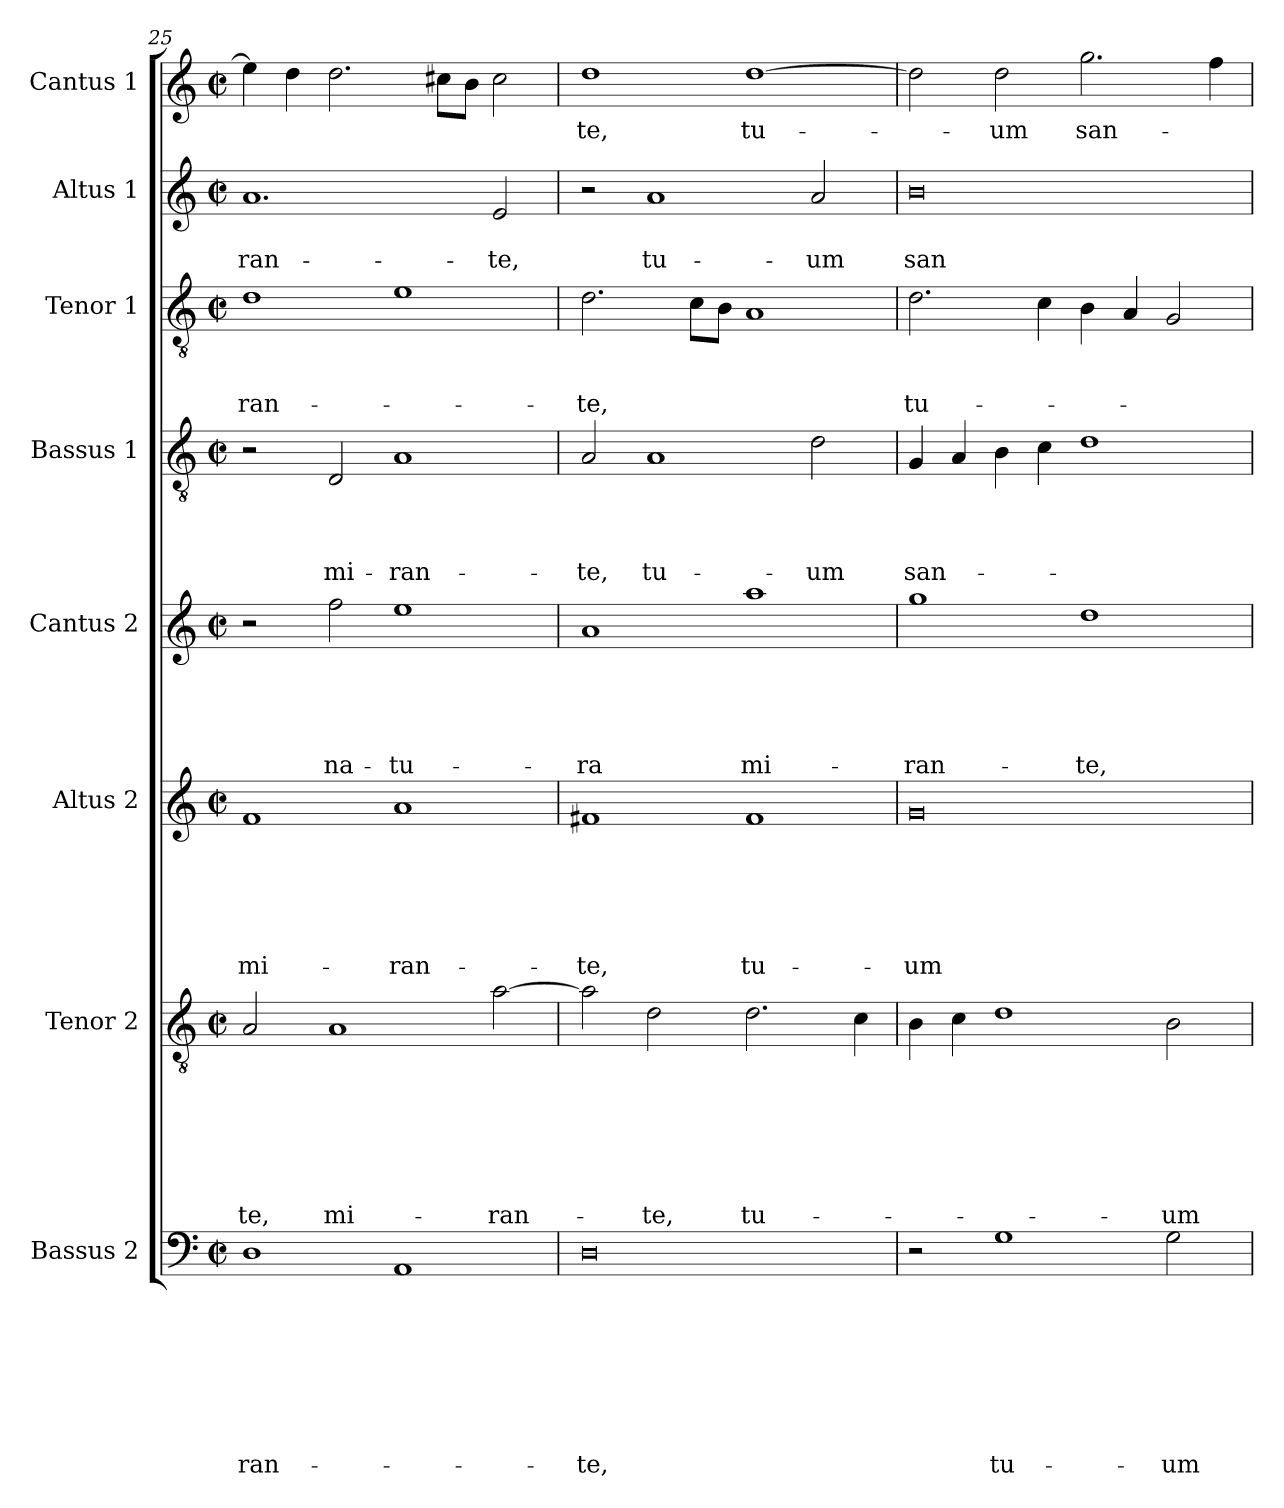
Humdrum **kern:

**kern	**text	**text	**text	**text	**text	**text	**text	**text	**kern	**text	**text	**text	**text	**text	**text	**text	**kern	**text	**text	**text	**text	**text	**text	**kern	**text	**text	**text	**text	**text	**kern	**text	**text	**text	**text	**kern	**text	**text	**text	**kern	**text	**text	**kern	**text
*part8	*part8	*part8	*part8	*part8	*part8	*part8	*part8	*part8	*part7	*part7	*part7	*part7	*part7	*part7	*part7	*part7	*part6	*part6	*part6	*part6	*part6	*part6	*part6	*part5	*part5	*part5	*part5	*part5	*part5	*part4	*part4	*part4	*part4	*part4	*part3	*part3	*part3	*part3	*part2	*part2	*part2	*part1	*part1
*staff8	*staff8	*staff8	*staff8	*staff8	*staff8	*staff8	*staff8	*staff8	*staff7	*staff7	*staff7	*staff7	*staff7	*staff7	*staff7	*staff7	*staff6	*staff6	*staff6	*staff6	*staff6	*staff6	*staff6	*staff5	*staff5	*staff5	*staff5	*staff5	*staff5	*staff4	*staff4	*staff4	*staff4	*staff4	*staff3	*staff3	*staff3	*staff3	*staff2	*staff2	*staff2	*staff1	*staff1
*I"Bassus 2	*	*	*	*	*	*	*	*	*I"Tenor 2	*	*	*	*	*	*	*	*I"Altus 2	*	*	*	*	*	*	*I"Cantus 2	*	*	*	*	*	*I"Bassus 1	*	*	*	*	*I"Tenor 1	*	*	*	*I"Altus 1	*	*	*I"Cantus 1	*
*clefF4	*	*	*	*	*	*	*	*	*clefGv2	*	*	*	*	*	*	*	*clefG2	*	*	*	*	*	*	*clefG2	*	*	*	*	*	*clefGv2	*	*	*	*	*clefGv2	*	*	*	*clefG2	*	*	*clefG2	*
*k[]	*	*	*	*	*	*	*	*	*k[]	*	*	*	*	*	*	*	*k[]	*	*	*	*	*	*	*k[]	*	*	*	*	*	*k[]	*	*	*	*	*k[]	*	*	*	*k[]	*	*	*k[]	*
*C:	*	*	*	*	*	*	*	*	*C:	*	*	*	*	*	*	*	*C:	*	*	*	*	*	*	*C:	*	*	*	*	*	*C:	*	*	*	*	*C:	*	*	*	*C:	*	*	*C:	*
*M2/2	*	*	*	*	*	*	*	*	*M2/2	*	*	*	*	*	*	*	*M2/2	*	*	*	*	*	*	*M2/2	*	*	*	*	*	*M2/2	*	*	*	*	*M2/2	*	*	*	*M2/2	*	*	*M2/2	*
*met(c|)	*	*	*	*	*	*	*	*	*met(c|)	*	*	*	*	*	*	*	*met(c|)	*	*	*	*	*	*	*met(c|)	*	*	*	*	*	*met(c|)	*	*	*	*	*met(c|)	*	*	*	*met(c|)	*	*	*met(c|)	*
=25	=25	=25	=25	=25	=25	=25	=25	=25	=25	=25	=25	=25	=25	=25	=25	=25	=25	=25	=25	=25	=25	=25	=25	=25	=25	=25	=25	=25	=25	=25	=25	=25	=25	=25	=25	=25	=25	=25	=25	=25	=25	=25	=25
!	!	!	!	!	!	!	!	!LO:LY:b	!	!	!	!	!	!	!	!LO:LY:b	!	!	!	!	!	!	!LO:LY:b	!	!	!	!	!	!	!	!	!	!	!	!	!	!	!LO:LY:b	!	!	!LO:LY:b	!	!
1D	.	.	.	.	.	.	.	-ran-	2A/	.	.	.	.	.	.	-te,	1f	.	.	.	.	.	mi-	2r	.	.	.	.	.	2r	.	.	.	.	1d	.	.	-ran-	1.a	.	-ran-	4ee\]	.
.	.	.	.	.	.	.	.	.	.	.	.	.	.	.	.	.	.	.	.	.	.	.	.	.	.	.	.	.	.	.	.	.	.	.	.	.	.	.	.	.	.	4dd\	.
!	!	!	!	!	!	!	!	!	!	!	!	!	!	!	!	!LO:LY:b	!	!	!	!	!	!	!	!	!	!	!	!	!LO:LY:b	!	!	!	!	!LO:LY:b	!	!	!	!	!	!	!	!	!
.	.	.	.	.	.	.	.	.	1A	.	.	.	.	.	.	mi-	.	.	.	.	.	.	.	2ff\	.	.	.	.	na-	2D/	.	.	.	mi-	.	.	.	.	.	.	.	2.dd\	.
!	!	!	!	!	!	!	!	!	!	!	!	!	!	!	!	!	!	!	!	!	!	!	!LO:LY:b	!	!	!	!	!	!LO:LY:b	!	!	!	!	!LO:LY:b	!	!	!	!	!	!	!	!	!
1AA	.	.	.	.	.	.	.	.	.	.	.	.	.	.	.	.	1a	.	.	.	.	.	-ran-	1ee	.	.	.	.	-tu-	1A	.	.	.	-ran-	1e	.	.	.	.	.	.	.	.
.	.	.	.	.	.	.	.	.	.	.	.	.	.	.	.	.	.	.	.	.	.	.	.	.	.	.	.	.	.	.	.	.	.	.	.	.	.	.	.	.	.	8cc#\L	.
.	.	.	.	.	.	.	.	.	.	.	.	.	.	.	.	.	.	.	.	.	.	.	.	.	.	.	.	.	.	.	.	.	.	.	.	.	.	.	.	.	.	8b\J	.
!	!	!	!	!	!	!	!	!	!	!	!	!	!	!	!	!LO:LY:b	!	!	!	!	!	!	!	!	!	!	!	!	!	!	!	!	!	!	!	!	!	!	!	!	!LO:LY:b	!	!
.	.	.	.	.	.	.	.	.	[2a\	.	.	.	.	.	.	-ran-	.	.	.	.	.	.	.	.	.	.	.	.	.	.	.	.	.	.	.	.	.	.	2e/	.	-te,	2cc#\	.
!!LO:PB:g=z
=26	=26	=26	=26	=26	=26	=26	=26	=26	=26	=26	=26	=26	=26	=26	=26	=26	=26	=26	=26	=26	=26	=26	=26	=26	=26	=26	=26	=26	=26	=26	=26	=26	=26	=26	=26	=26	=26	=26	=26	=26	=26	=26	=26
!	!	!	!	!	!	!	!	!LO:LY:b	!	!	!	!	!	!	!	!	!	!	!	!	!	!	!LO:LY:b	!	!	!	!	!	!LO:LY:b	!	!	!	!	!LO:LY:b	!	!	!	!LO:LY:b	!	!	!	!	!LO:LY:b
0D	.	.	.	.	.	.	.	-te,	2a\]	.	.	.	.	.	.	.	1f#X	.	.	.	.	.	-te,	1a	.	.	.	.	-ra	2A/	.	.	.	-te,	2.d\	.	.	-te,	2r	.	.	1dd	-te,
!	!	!	!	!	!	!	!	!	!	!	!	!	!	!	!	!LO:LY:b	!	!	!	!	!	!	!	!	!	!	!	!	!	!	!	!	!	!LO:LY:b	!	!	!	!	!	!	!LO:LY:b	!	!
.	.	.	.	.	.	.	.	.	2d\	.	.	.	.	.	.	-te,	.	.	.	.	.	.	.	.	.	.	.	.	.	1A	.	.	.	tu-	.	.	.	.	1a	.	tu-	.	.
.	.	.	.	.	.	.	.	.	.	.	.	.	.	.	.	.	.	.	.	.	.	.	.	.	.	.	.	.	.	.	.	.	.	.	8c\L	.	.	.	.	.	.	.	.
.	.	.	.	.	.	.	.	.	.	.	.	.	.	.	.	.	.	.	.	.	.	.	.	.	.	.	.	.	.	.	.	.	.	.	8B\J	.	.	.	.	.	.	.	.
!	!	!	!	!	!	!	!	!	!	!	!	!	!	!	!	!LO:LY:b	!	!	!	!	!	!	!LO:LY:b	!	!	!	!	!	!LO:LY:b	!	!	!	!	!	!	!	!	!	!	!	!	!	!LO:LY:b
.	.	.	.	.	.	.	.	.	2.d\	.	.	.	.	.	.	tu-	1f#	.	.	.	.	.	tu-	1aa	.	.	.	.	mi-	.	.	.	.	.	1A	.	.	.	.	.	.	[1dd	tu-
!	!	!	!	!	!	!	!	!	!	!	!	!	!	!	!	!	!	!	!	!	!	!	!	!	!	!	!	!	!	!	!	!	!	!LO:LY:b	!	!	!	!	!	!	!LO:LY:b	!	!
.	.	.	.	.	.	.	.	.	.	.	.	.	.	.	.	.	.	.	.	.	.	.	.	.	.	.	.	.	.	2d\	.	.	.	-um	.	.	.	.	2a/	.	-um	.	.
.	.	.	.	.	.	.	.	.	4c\	.	.	.	.	.	.	.	.	.	.	.	.	.	.	.	.	.	.	.	.	.	.	.	.	.	.	.	.	.	.	.	.	.	.
=27	=27	=27	=27	=27	=27	=27	=27	=27	=27	=27	=27	=27	=27	=27	=27	=27	=27	=27	=27	=27	=27	=27	=27	=27	=27	=27	=27	=27	=27	=27	=27	=27	=27	=27	=27	=27	=27	=27	=27	=27	=27	=27	=27
!	!	!	!	!	!	!	!	!	!	!	!	!	!	!	!	!	!	!	!	!	!	!	!LO:LY:b	!	!	!	!	!	!LO:LY:b	!	!	!	!	!LO:LY:b	!	!	!	!LO:LY:b	!	!	!LO:LY:b	!	!
2r	.	.	.	.	.	.	.	.	4B\	.	.	.	.	.	.	.	0g	.	.	.	.	.	-um	1gg	.	.	.	.	-ran-	4G/	.	.	.	san-	2.d\	.	.	tu-	0b	.	san-	2dd\]	.
.	.	.	.	.	.	.	.	.	4c\	.	.	.	.	.	.	.	.	.	.	.	.	.	.	.	.	.	.	.	.	4A/	.	.	.	.	.	.	.	.	.	.	.	.	.
!	!	!	!	!	!	!	!	!LO:LY:b	!	!	!	!	!	!	!	!	!	!	!	!	!	!	!	!	!	!	!	!	!	!	!	!	!	!	!	!	!	!	!	!	!	!	!LO:LY:b
1G	.	.	.	.	.	.	.	tu-	1d	.	.	.	.	.	.	.	.	.	.	.	.	.	.	.	.	.	.	.	.	4B\	.	.	.	.	.	.	.	.	.	.	.	2dd\	-um
.	.	.	.	.	.	.	.	.	.	.	.	.	.	.	.	.	.	.	.	.	.	.	.	.	.	.	.	.	.	4c\	.	.	.	.	4c\	.	.	.	.	.	.	.	.
!	!	!	!	!	!	!	!	!	!	!	!	!	!	!	!	!	!	!	!	!	!	!	!	!	!	!	!	!	!LO:LY:b	!	!	!	!	!	!	!	!	!	!	!	!	!	!LO:LY:b
.	.	.	.	.	.	.	.	.	.	.	.	.	.	.	.	.	.	.	.	.	.	.	.	1dd	.	.	.	.	-te,	1d	.	.	.	.	4B\	.	.	.	.	.	.	2.gg\	san-
.	.	.	.	.	.	.	.	.	.	.	.	.	.	.	.	.	.	.	.	.	.	.	.	.	.	.	.	.	.	.	.	.	.	.	4A/	.	.	.	.	.	.	.	.
!	!	!	!	!	!	!	!	!LO:LY:b	!	!	!	!	!	!	!	!LO:LY:b	!	!	!	!	!	!	!	!	!	!	!	!	!	!	!	!	!	!	!	!	!	!	!	!	!	!	!
2G\	.	.	.	.	.	.	.	-um	2B\	.	.	.	.	.	.	-um	.	.	.	.	.	.	.	.	.	.	.	.	.	.	.	.	.	.	2G/	.	.	.	.	.	.	.	.
.	.	.	.	.	.	.	.	.	.	.	.	.	.	.	.	.	.	.	.	.	.	.	.	.	.	.	.	.	.	.	.	.	.	.	.	.	.	.	.	.	.	4ff\	.
=	=	=	=	=	=	=	=	=	=	=	=	=	=	=	=	=	=	=	=	=	=	=	=	=	=	=	=	=	=	=	=	=	=	=	=	=	=	=	=	=	=	=	=
*-	*-	*-	*-	*-	*-	*-	*-	*-	*-	*-	*-	*-	*-	*-	*-	*-	*-	*-	*-	*-	*-	*-	*-	*-	*-	*-	*-	*-	*-	*-	*-	*-	*-	*-	*-	*-	*-	*-	*-	*-	*-	*-	*-
